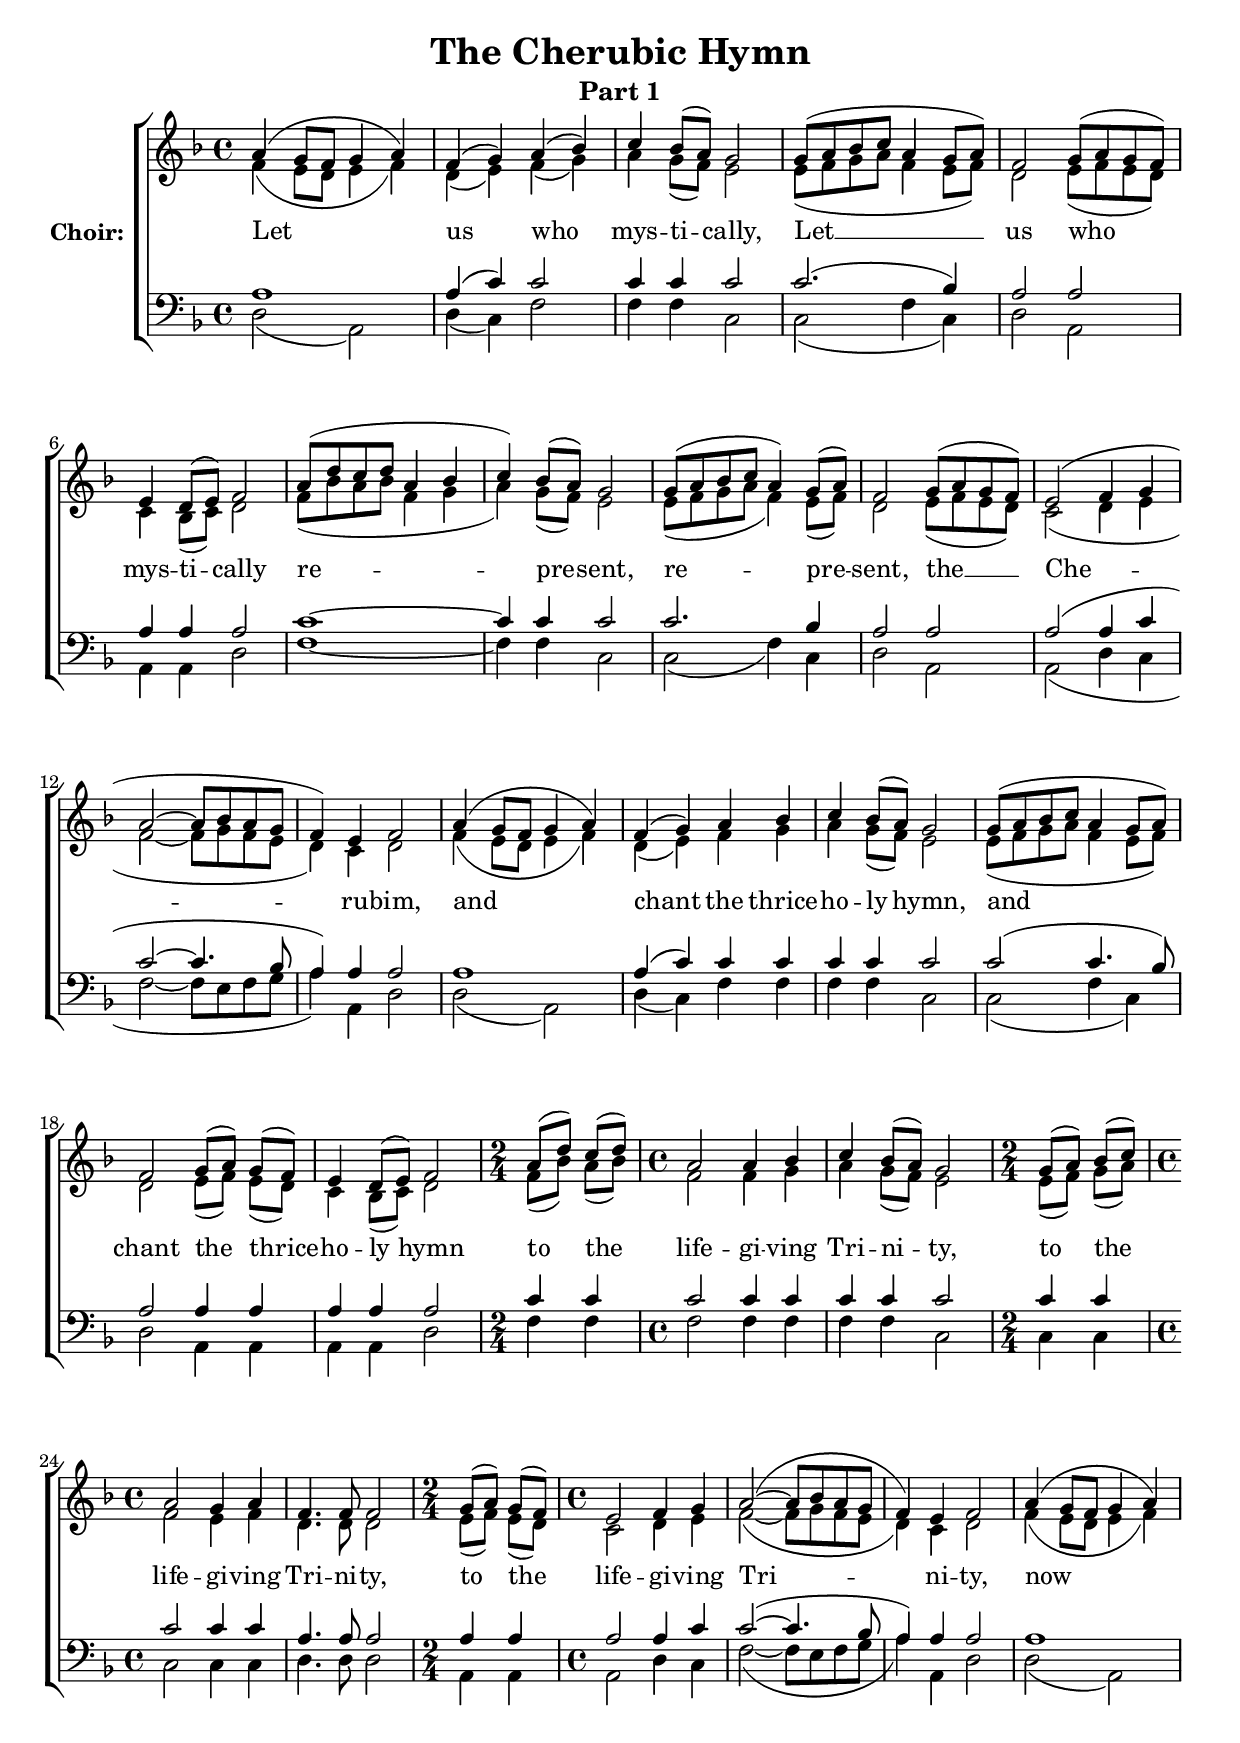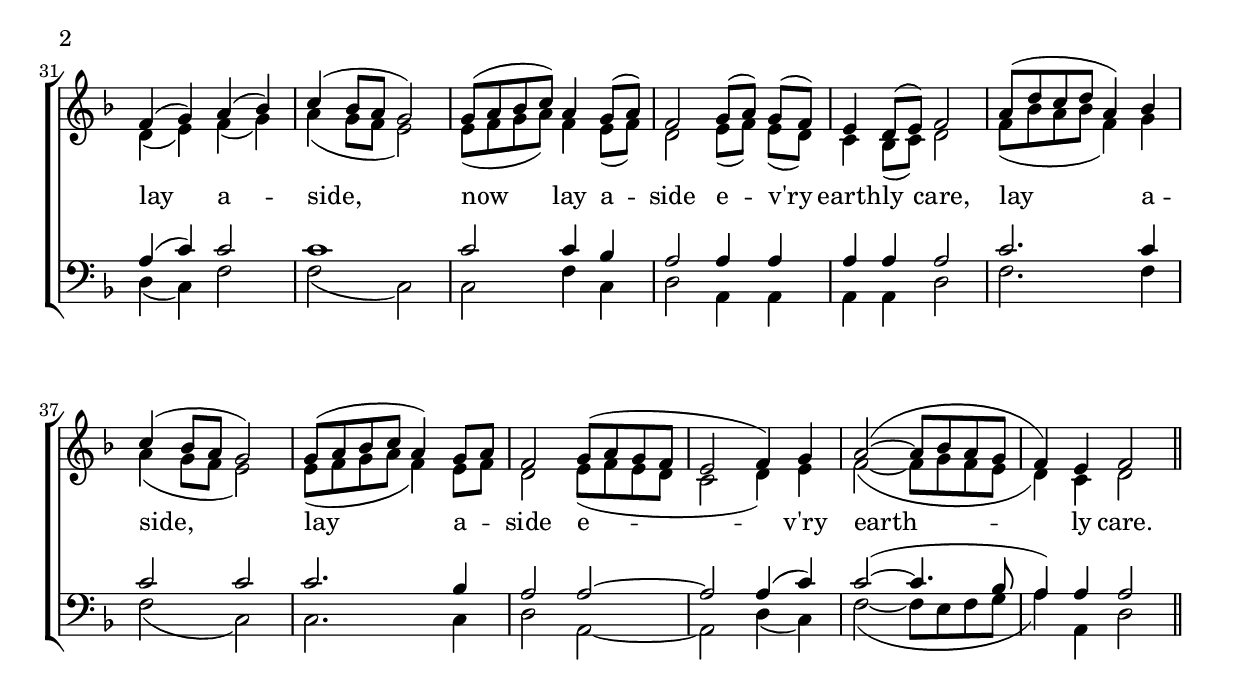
\include "global_include.ly"

  \header {
    title = "The Cherubic Hymn"
    subtitle = "Part 1"
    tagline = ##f
  }

sopranoVoice = \relative c'' {
  a4( g8[ f] g4 a) f4( g) a( bf) c bf8[( a]) g2
  g8([ a bf c] a4 g8[ a]) f2 g8[( a g f]) e4 d8[( e]) f2
  a8[( d c d] a4 bf c) bf8[( a]) g2 g8[( a bf c] a4) g8[( a]) f2
  g8[( a g f]) e2( f4 g a2~ a8[ bf a g] f4) e f2

  a4( g8[ f] g4 a) f4( g) a bf c bf8[( a]) g2
  g8([ a bf c] a4 g8[ a]) f2 g8[( a]) g[( f]) e4 d8[( e]) f2
  \time 2/4 a8[( d]) c[( d]) \time 4/4 a2 a4 bf c bf8[( a]) g2 \time 2/4 g8[( a]) bf[( c]) \time 4/4 a2 g4 a f4. f8 f2
  \time 2/4 g8[( a]) g[( f]) \time 4/4 e2 f4 g a2(~ a8[ bf a g] f4) e f2
  a4( g8[ f] g4 a) f( g) a( bf) c( bf8[ a] g2)
  g8[( a bf c]) a4 g8[( a]) f2 g8[( a]) g([ f]) e4 d8[( e)] f2
  a8[( d c d] a4) bf c( bf8[ a] g2) g8([ a bf c] a4) g8[ a] f2
  g8[( a g f] e2 f4) g a2(~ a8[ bf a g] f4) e f2 \bar "||"
}

altoVoice = \relative c'' {
  f,4( e8[ d] e4 f) d4( e) f( g) a g8[( f]) e2
  e8([ f g a] f4 e8[ f]) d2 e8[( f e d]) c4 bf8[( c]) d2
  f8[( bf a bf] f4 g a) g8[( f]) e2 e8[( f g a] f4) e8[( f]) d2
  e8[( f e d]) c2( d4 e f2~ f8[ g f e] d4) c d2

  f4( e8[ d] e4 f) d4( e) f g a g8[( f]) e2
  e8([ f g a] f4 e8[ f]) d2 e8[( f]) e[( d]) c4 bf8[( c]) d2
  f8[( bf]) a[( bf]) f2 f4 g a g8[( f]) e2 e8[( f]) g[( a]) f2 e4 f d4. d8 d2
  e8[( f]) e[( d]) c2 d4 e f2(~ f8[ g f e] d4) c d2
  f4( e8[ d] e4 f) d( e) f( g) a( g8[ f] e2)
  e8[( f g a]) f4 e8[( f]) d2 e8[( f]) e([ d]) c4 bf8[( c)] d2
  f8[( bf a bf] f4) g a( g8[ f] e2) e8([ f g a] f4) e8[ f] d2
  e8[( f e d] c2 d4) e f2(~ f8[ g f e] d4) c d2 \bar "||"
}

tenorVoice = \relative c' {
  a1
  a4( c) c2
  c4 c c2
  c2.( bf4)
  a2 a
  a4 a a2
  c1~ c4 c
  c2
  c2. bf4
  a2 a
  a2( a4 c4
  c2~ c4. bf8
  a4) a a2

  a1
  a4( c) c
  c c c c2
  c2( c4. bf8)
  a2 a4 a
  a a a2

  c4 c
  c2 c4 c
  c4 c c2
  c4 c
  c2 c4 c
  a4. a8 a2
  a4 a
  a2 a4 c
  c2~( c4. bf8
  a4) a a2

  a1
  a4( c) c2
  c1
  c2 c4 bf
  a2 a4 a
  a4 a a2
  c2. c4
  c2 c
  c2. bf4
  a2 a~
  a2 a4( c)
  c2~( c4. bf8
  a4) a a2
}

bassVoice = \relative c {
  d2( a) d4( c) f2 f4 f c2
  c2( f4 c) d2 a2 a4 a d2
  f1~ f4 f c2 c2( f4) c d2
  a2 a( d4 c f2~ f8[ e f g] a4) a, d2

  d2( a) d4( c) f4 f f f c2
  c2( f4 c) d2 a4 a a a d2
  f4 f f2 f4 f f f c2 c4 c c2 c4 c d4. d8 d2
  a4 a a2 d4 c f2~( f8[ e f g] a4) a, d2

  d2( a) d4( c) f2 f( c)
  c2 f4 c d2 a4 a a a d2
  f2. f4 f2( c2) c2. c4 d2
  a2~ a d4( c) f2~( f8[ e f g] a4) a, d2
}

words = \lyricmode {
  Let us who mys -- ti -- cally, Let __ us who mys -- ti -- cally
  re -- pre -- sent, re -- pre -- sent,
  the __ Che -- ru -- bim,
  and chant the thrice -- ho -- ly hymn, and chant the thrice -- ho -- ly hymn
  to the life -- gi -- ving Tri -- ni -- ty, to the life -- gi -- ving Tri -- ni -- ty, to the life -- gi -- ving Tri -- ni -- ty,
  now lay a -- side, now lay a -- side e -- v'ry earth -- ly care, lay a -- side, lay a -- side e -- v'ry earth -- ly care. % lay a -- side e -- very earth -- ly care.
}

\include "global_score_metered.ly"
